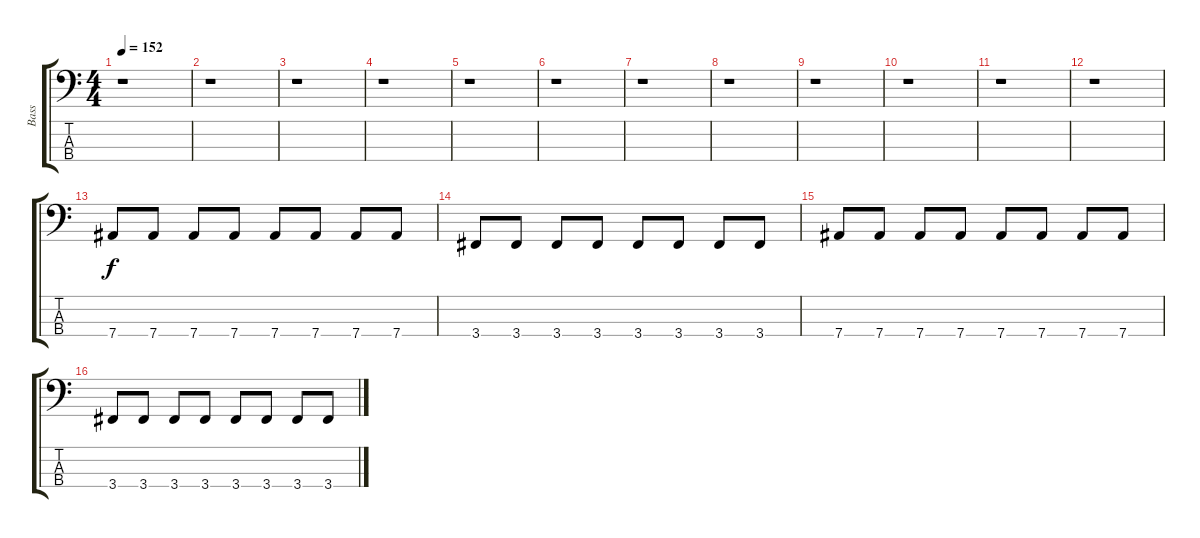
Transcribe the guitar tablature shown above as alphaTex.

\track ("Bass" "Bass") {instrument electricbassfinger}
\staff {score tabs}
\tuning (Gb2 Db2 Ab1 Eb1) {hide}
\ts (4 4)
\tempo 152
\clef f4
\ks c
r.1{dy f} |
r.1 |
r.1 |
r.1 |
r.1 |
r.1 |
r.1 |
r.1 |
r.1 |
r.1 |
r.1 |
r.1 |
7.4.8 7.4.8 7.4.8 7.4.8 7.4.8 7.4.8 7.4.8 7.4.8 |
3.4.8 3.4.8 3.4.8 3.4.8 3.4.8 3.4.8 3.4.8 3.4.8 |
7.4.8 7.4.8 7.4.8 7.4.8 7.4.8 7.4.8 7.4.8 7.4.8 |
3.4.8 3.4.8 3.4.8 3.4.8 3.4.8 3.4.8 3.4.8 3.4.8
